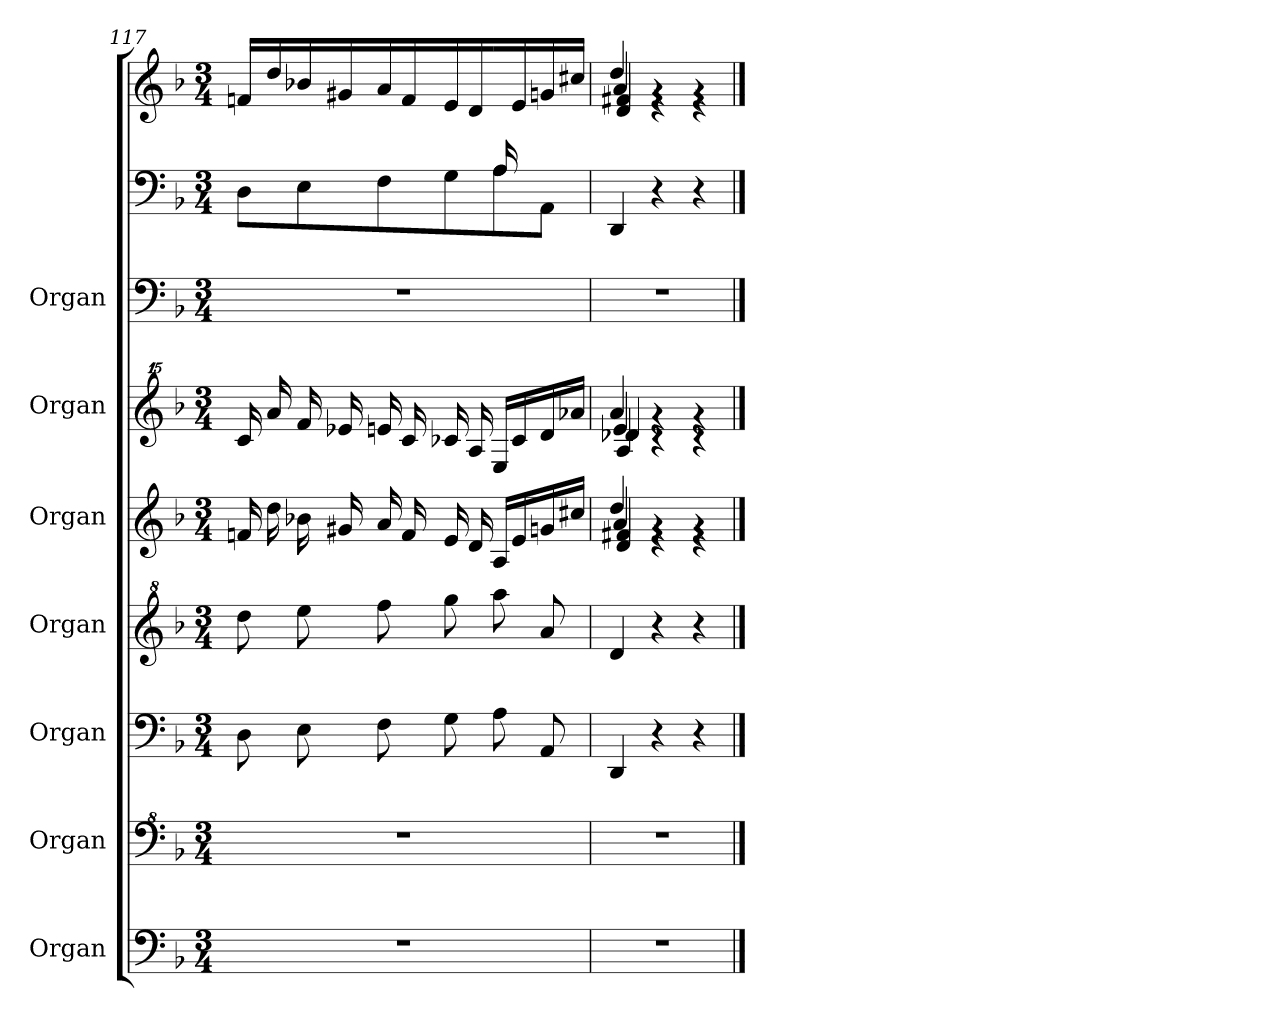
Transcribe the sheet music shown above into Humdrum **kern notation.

**kern	**kern	**kern	**kern	**kern	**kern	**kern	**kern	**kern
*part7	*part6	*part5	*part4	*part3	*part2	*part1	*part1	*part1
*staff9	*staff8	*staff7	*staff6	*staff5	*staff4	*staff3	*staff2	*staff1
*I"Organ	*I"Organ	*I"Organ	*I"Organ	*I"Organ	*I"Organ	*I"Organ	*	*
*	*I'Org.	*	*	*	*	*	*	*
*clefF4	*clefF^4	*clefF4	*clefG^2	*clefG2	*clefG^^2	*clefF4	*clefF4	*clefG2
*k[b-]	*k[b-]	*k[b-]	*k[b-]	*k[b-]	*k[b-]	*k[b-]	*k[b-]	*k[b-]
*M3/4	*M3/4	*M3/4	*M3/4	*M3/4	*M3/4	*M3/4	*M3/4	*M3/4
*MM96	*MM96	*MM96	*MM96	*MM96	*MM96	*MM96	*MM96	*MM96
=117	=117	=117	=117	=117	=117	=117	=117	=117
*	*	*	*	*	*	*	*^	*
2.r	2.r	8D\	8ddd\	16fn/	16ccc/	2.r	2ryy	8D\L	16fn/LL
.	.	.	.	16dd\	16aaa/	.	.	.	16dd/
*	*	*	*	*	*	*	*	*	*MM91
.	.	8E\	8eee\	16b-X\	16fff/	.	.	8E\	16b-X/
.	.	.	.	16g#X/	16eee-X/	.	.	.	16g#X/JJ
*	*	*	*	*	*	*	*	*	*MM85
.	.	8F\	8fff\	16a/	16eeen/	.	.	8F\	16a/LL
.	.	.	.	16f/	16ccc/	.	.	.	16f/
*	*	*	*	*	*	*	*	*	*MM78
.	.	8G\	8ggg\	16e/	16ccc-X/	.	.	8G\	16e/
.	.	.	.	16d/	16aa/	.	.	.	16d/JJ
*	*	*	*	*	*	*	*	*	*MM70
.	.	8A\	8aaa\	16A/LL	16ee/LL	.	16A/LL	8A\	16ryy
.	.	.	.	16e/	16ccc-/	.	8.ryy	.	16e/
*	*	*	*	*	*	*	*	*	*MM50
.	.	8AA/	8aa/	16gn/	16ddd/	.	.	8AA\J	16gn/
*	*	*	*	*	*	*	*	*	*MM35
.	.	.	.	16cc#X\JJ	16aaa-X/JJ	.	.	.	16cc#X/JJ
*	*	*	*	*	*	*	*v	*v	*
=118	=118	=118	=118	=118	=118	=118	=118	=118
*	*	*	*	*	*	*	*	*MM25
*	*	*	*	*^	*^	*	*	*^
*	*	*	*	*	*^	*	*^	*	*	*	*^
*	*	*	*	*	*	*^	*	*	*^	*	*	*	*	*^
2.r	2.r	4DD/	4dd/	4dd/	4a/	4f#X/	4d/	4aaa/	4eee/	4ddd-X/	4aa/	2.r	4DD/	4dd/	4a/	4f#X/	4d/
.	.	4r	4r	4rg	4r	2ryy	2ryy	4rggg	4r	2ryy	2ryy	.	4r	4rg	4r	2ryy	2ryy
.	.	4r	4r	4rg	4r	.	.	4rggg	4r	.	.	.	4r	4rg	4r	.	.
*	*	*	*	*v	*v	*v	*v	*	*	*	*	*	*	*v	*v	*v	*v
*	*	*	*	*	*v	*v	*v	*v	*	*	*
==	==	==	==	==	==	==	==	==
*-	*-	*-	*-	*-	*-	*-	*-	*-
